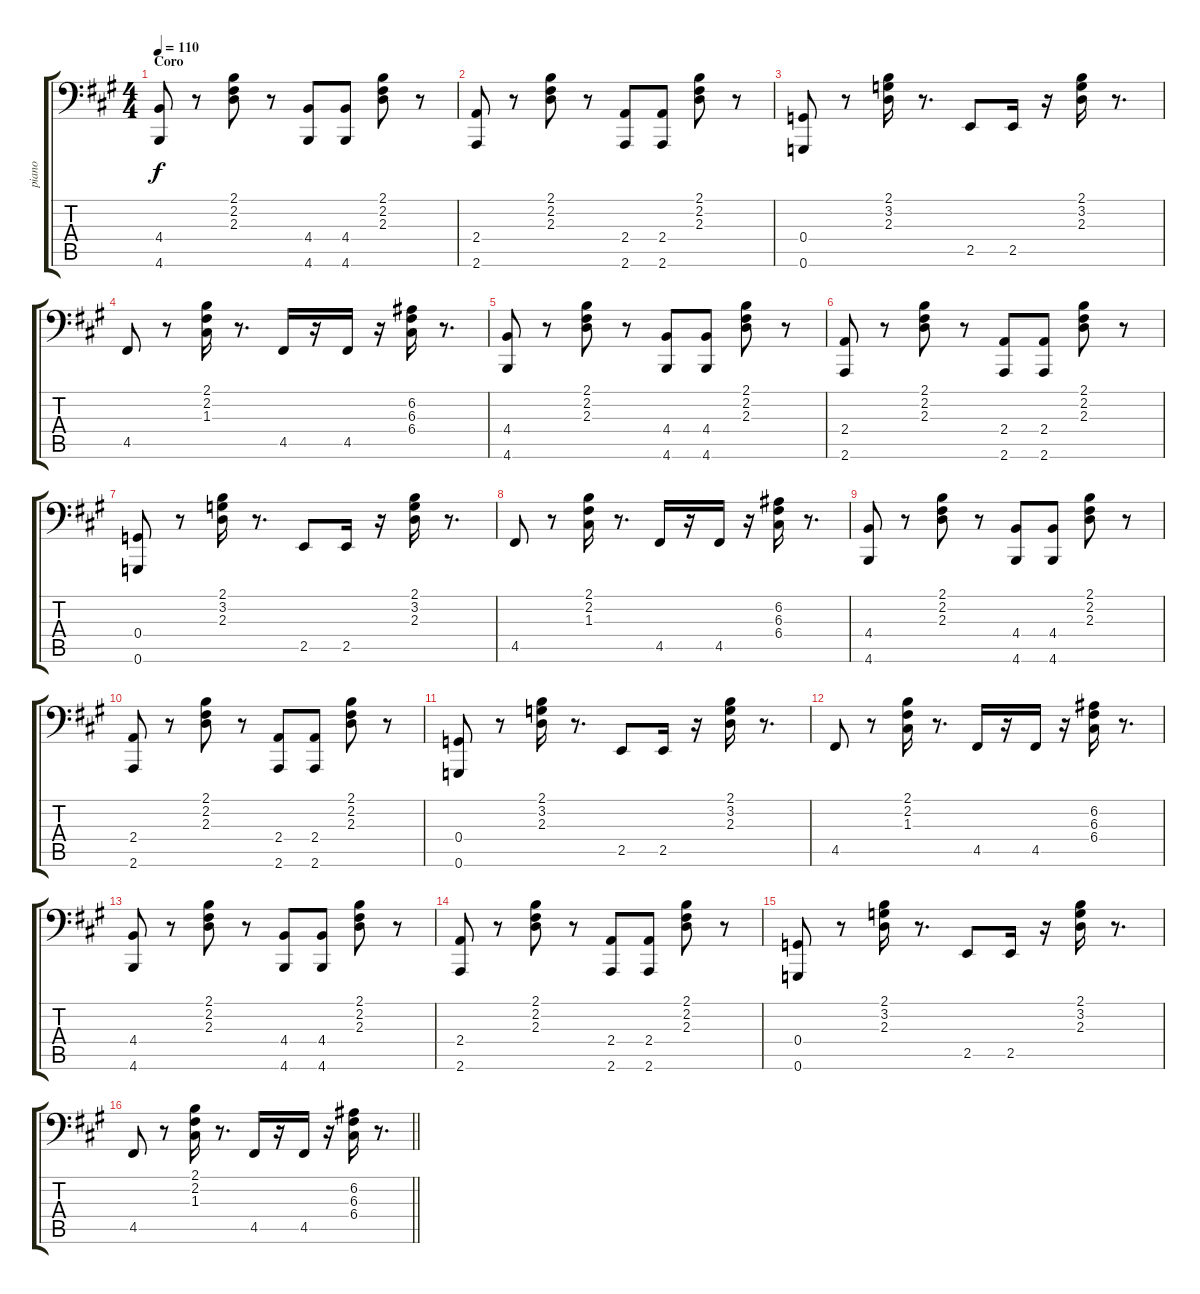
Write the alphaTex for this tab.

\track ("piano" "piano") {instrument acousticgrandpiano}
\staff {score tabs}
\tuning (A3 E3 C3 G2 D2 G1) {hide}
\ts (4 4)
\section ("" "Coro")
\tempo 110
\clef f4
\ks a
(4.4 4.6).8{dy f} r.8 (2.1 2.2 2.3).8 r.8 (4.4 4.6).8 (4.4 4.6).8 (2.1 2.2 2.3).8 r.8 |
(2.4 2.6).8 r.8 (2.1 2.2 2.3).8 r.8 (2.4 2.6).8 (2.4 2.6).8 (2.1 2.2 2.3).8 r.8 |
(0.4 0.6).8 r.8 (2.1 3.2 2.3).16 r.8{d} 2.5.8 2.5.16 r.16 (2.1 3.2 2.3).16 r.8{d} |
4.5.8 r.8 (2.1 2.2 1.3).16 r.8{d} 4.5.16 r.16 4.5.16 r.16 (6.2 6.3 6.4).16 r.8{d} |
(4.4 4.6).8 r.8 (2.1 2.2 2.3).8 r.8 (4.4 4.6).8 (4.4 4.6).8 (2.1 2.2 2.3).8 r.8 |
(2.4 2.6).8 r.8 (2.1 2.2 2.3).8 r.8 (2.4 2.6).8 (2.4 2.6).8 (2.1 2.2 2.3).8 r.8 |
(0.4 0.6).8 r.8 (2.1 3.2 2.3).16 r.8{d} 2.5.8 2.5.16 r.16 (2.1 3.2 2.3).16 r.8{d} |
4.5.8 r.8 (2.1 2.2 1.3).16 r.8{d} 4.5.16 r.16 4.5.16 r.16 (6.2 6.3 6.4).16 r.8{d} |
(4.4 4.6).8 r.8 (2.1 2.2 2.3).8 r.8 (4.4 4.6).8 (4.4 4.6).8 (2.1 2.2 2.3).8 r.8 |
(2.4 2.6).8 r.8 (2.1 2.2 2.3).8 r.8 (2.4 2.6).8 (2.4 2.6).8 (2.1 2.2 2.3).8 r.8 |
(0.4 0.6).8 r.8 (2.1 3.2 2.3).16 r.8{d} 2.5.8 2.5.16 r.16 (2.1 3.2 2.3).16 r.8{d} |
4.5.8 r.8 (2.1 2.2 1.3).16 r.8{d} 4.5.16 r.16 4.5.16 r.16 (6.2 6.3 6.4).16 r.8{d} |
(4.4 4.6).8 r.8 (2.1 2.2 2.3).8 r.8 (4.4 4.6).8 (4.4 4.6).8 (2.1 2.2 2.3).8 r.8 |
(2.4 2.6).8 r.8 (2.1 2.2 2.3).8 r.8 (2.4 2.6).8 (2.4 2.6).8 (2.1 2.2 2.3).8 r.8 |
(0.4 0.6).8 r.8 (2.1 3.2 2.3).16 r.8{d} 2.5.8 2.5.16 r.16 (2.1 3.2 2.3).16 r.8{d} |
\barLineRight lightlight
4.5.8 r.8 (2.1 2.2 1.3).16 r.8{d} 4.5.16 r.16 4.5.16 r.16 (6.2 6.3 6.4).16 r.8{d}
